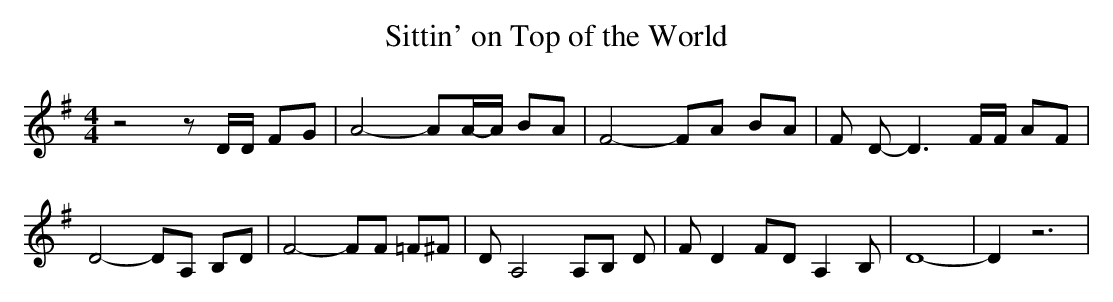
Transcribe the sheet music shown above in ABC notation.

X:1
T:Sittin' on Top of the World
M:4/4
L:1/8
K:G
 z4 z D/2D/2 FG| A4- AA/2-A/2 BA| F4- FA BA| F D- D3 F/2F/2 AF| D4- DA, B,D|\
 F4- FF =F^F| D A,4 A,B, D| F D2 FD A,2 B,| D8-| D2 z6|
